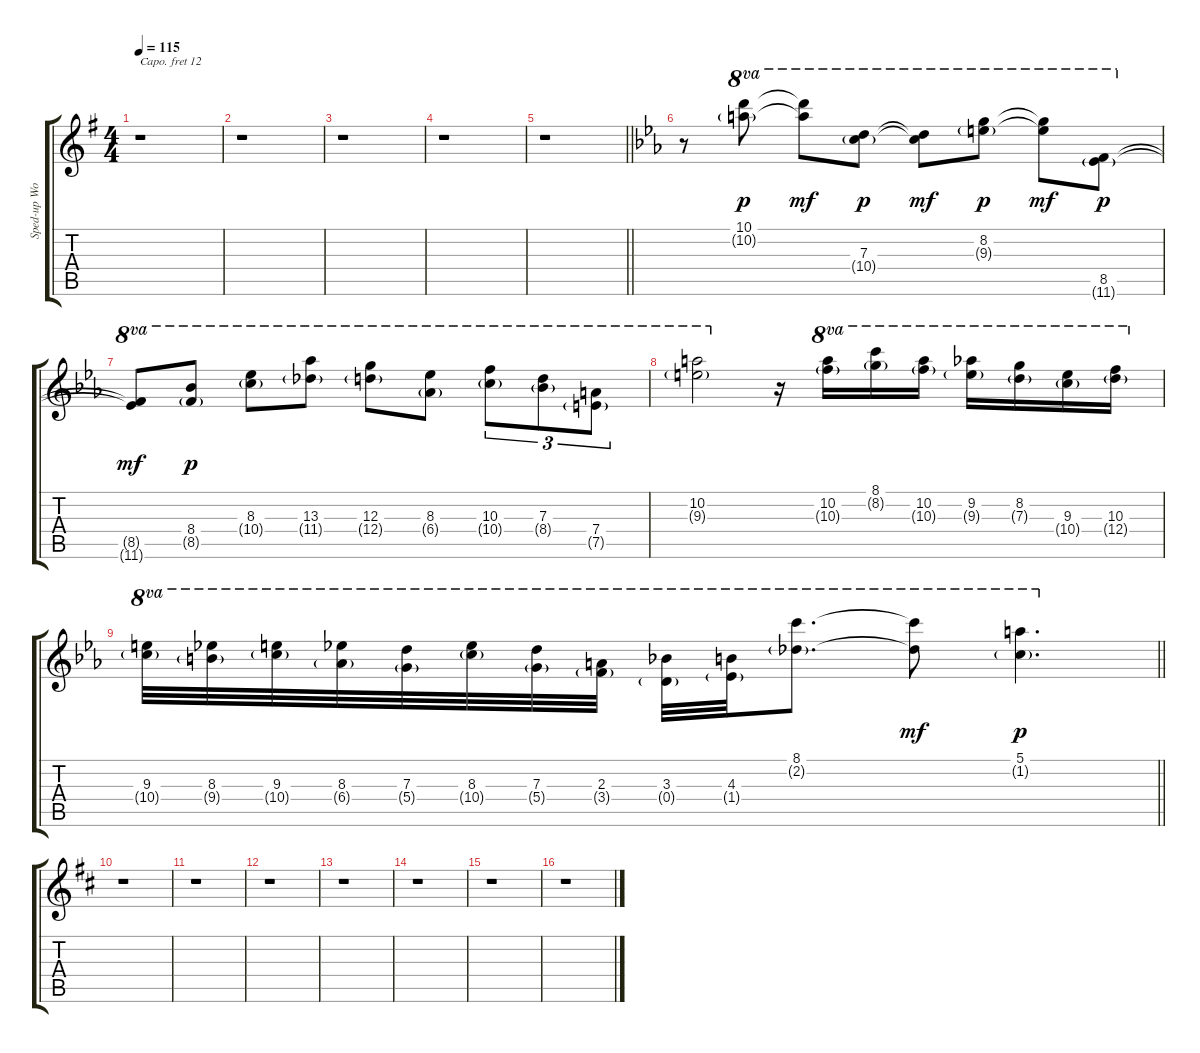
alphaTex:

\track ("Sped-up Woodwinds" "Sped-up Wo") {instrument clarinet}
\staff {score tabs}
\capo 12
\tuning (E5 B4 G4 D4 A3 E3) {hide}
\ts (4 4)
\tempo 115
\clef g2
\ks g
r.1{dy p} |
r.1 |
r.1 |
r.1 |
\barLineRight lightlight
r.1 |
\ks eb
r.8 (10.1 10.2{g}).8{ot 8va} (10.1{t} 10.2{t}).8{ot 8va dy mf} (7.3 10.4{g}).8{ot 8va dy p} (7.3{t} 10.4{t}).8{ot 8va dy mf} (8.2 9.3{g}).8{ot 8va dy p} (8.2{t} 9.3{t}).8{ot 8va dy mf} (8.5 11.6{g}).8{ot 8va dy p} |
(8.5{t} 11.6{t}).8{ot 8va dy mf} (8.4 8.5{g}).8{ot 8va dy p} (8.3 10.4{g}).8{ot 8va} (13.3 11.4{g}).8{ot 8va} (12.3 12.4{g}).8{ot 8va} (8.3 6.4{g}).8{ot 8va} (10.3 10.4{g}).8{tu (3 2) ot 8va} (7.3 8.4{g}).8{tu (3 2) ot 8va} (7.4 7.5{g}).8{tu (3 2) ot 8va} |
(10.2 9.3{g}).2{ot 8va} r.16 (10.2 10.3{g}).16{ot 8va} (8.1 8.2{g}).16{ot 8va} (10.2 10.3{g}).16{ot 8va} (9.2 9.3{g}).16{ot 8va} (8.2 7.3{g}).16{ot 8va} (9.3 10.4{g}).16{ot 8va} (10.3 12.4{g}).16{ot 8va} |
\barLineRight lightlight
(9.3 10.4{g}).32{ot 8va} (8.3 9.4{g}).32{ot 8va} (9.3 10.4{g}).32{ot 8va} (8.3 6.4{g}).32{ot 8va} (7.3 5.4{g}).32{ot 8va} (8.3 10.4{g}).32{ot 8va} (7.3 5.4{g}).32{ot 8va} (2.3 3.4{g}).32{ot 8va} (3.3 0.4{g}).32{ot 8va} (4.3 1.4{g}).32{ot 8va} (8.1 2.2{g}).8{d ot 8va} (8.1{t} 2.2{t}).8{ot 8va dy mf} (5.1 1.2{g}).4{d ot 8va dy p} |
\ks d
r.1 |
r.1 |
r.1 |
r.1 |
r.1 |
r.1 |
r.1
